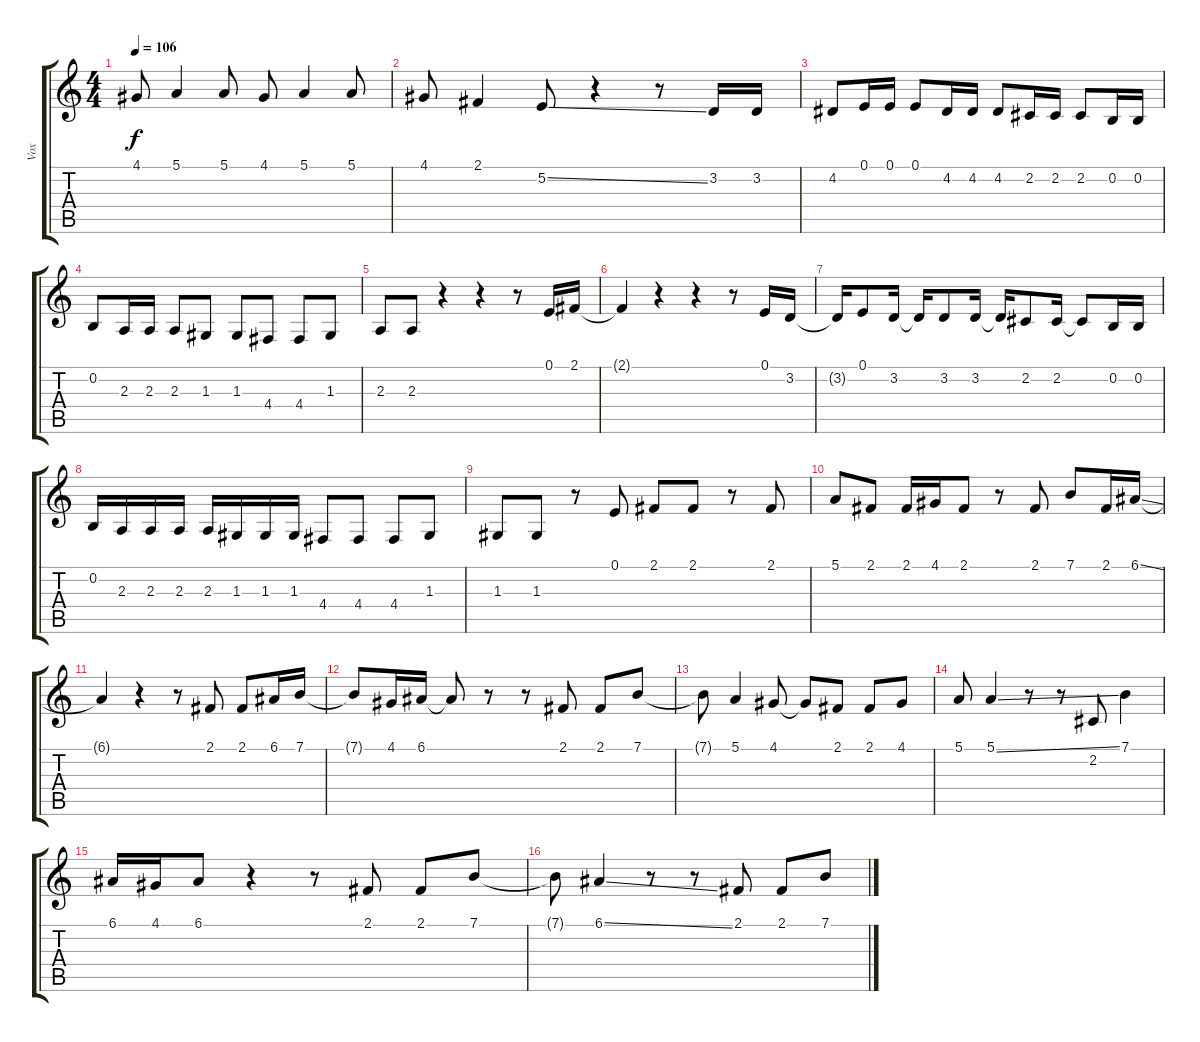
\track ("Vox" "Vox") {instrument tenorsax}
\staff {score tabs}
\tuning (E4 B3 G3 D3 A2 E2) {hide}
\ts (4 4)
\tempo 106
\clef g2
\ks c
4.1.8{dy f} 5.1.4 5.1.8 4.1.8 5.1.4 5.1.8 |
4.1.8 2.1.4 5.2{ss}.8 r.4 r.8 3.2.16 3.2.16 |
4.2.8 0.1.16 0.1.16 0.1.8 4.2.16 4.2.16 4.2.8 2.2.16 2.2.16 2.2.8 0.2.16 0.2.16 |
0.2.8 2.3.16 2.3.16 2.3.8 1.3.8 1.3.8 4.4.8 4.4.8 1.3.8 |
2.3.8 2.3.8 r.4 r.4 r.8 0.1.16 2.1.16 |
2.1{t}.4 r.4 r.4 r.8 0.1.16 3.2.16 |
3.2{t}.16 0.1.8 3.2.16 3.2{t}.16 3.2.8 3.2.16 3.2{t}.16 2.2.8 2.2.16 2.2{t}.8 0.2.16 0.2.16 |
0.2.16 2.3.16 2.3.16 2.3.16 2.3.16 1.3.16 1.3.16 1.3.16 4.4.8 4.4.8 4.4.8 1.3.8 |
1.3.8 1.3.8 r.8 0.1.8 2.1.8 2.1.8 r.8 2.1.8 |
5.1.8 2.1.8 2.1.16 4.1.16 2.1.8 r.8 2.1.8 7.1.8 2.1.16 6.1{ss}.16 |
6.1{t}.4 r.4 r.8 2.1.8 2.1.8 6.1.16 7.1.16 |
7.1{t}.8 4.1.16 6.1.16 6.1{t}.8 r.8 r.8 2.1.8 2.1.8 7.1.8 |
7.1{t}.8 5.1.4 4.1.8 4.1{t}.8 2.1.8 2.1.8 4.1.8 |
5.1.8 5.1{ss}.4 r.8 r.8 2.2.8 7.1.4 |
6.1.16 4.1.16 6.1.8 r.4 r.8 2.1.8 2.1.8 7.1.8 |
7.1{t}.8 6.1{ss}.4 r.8 r.8 2.1.8 2.1.8 7.1.8
